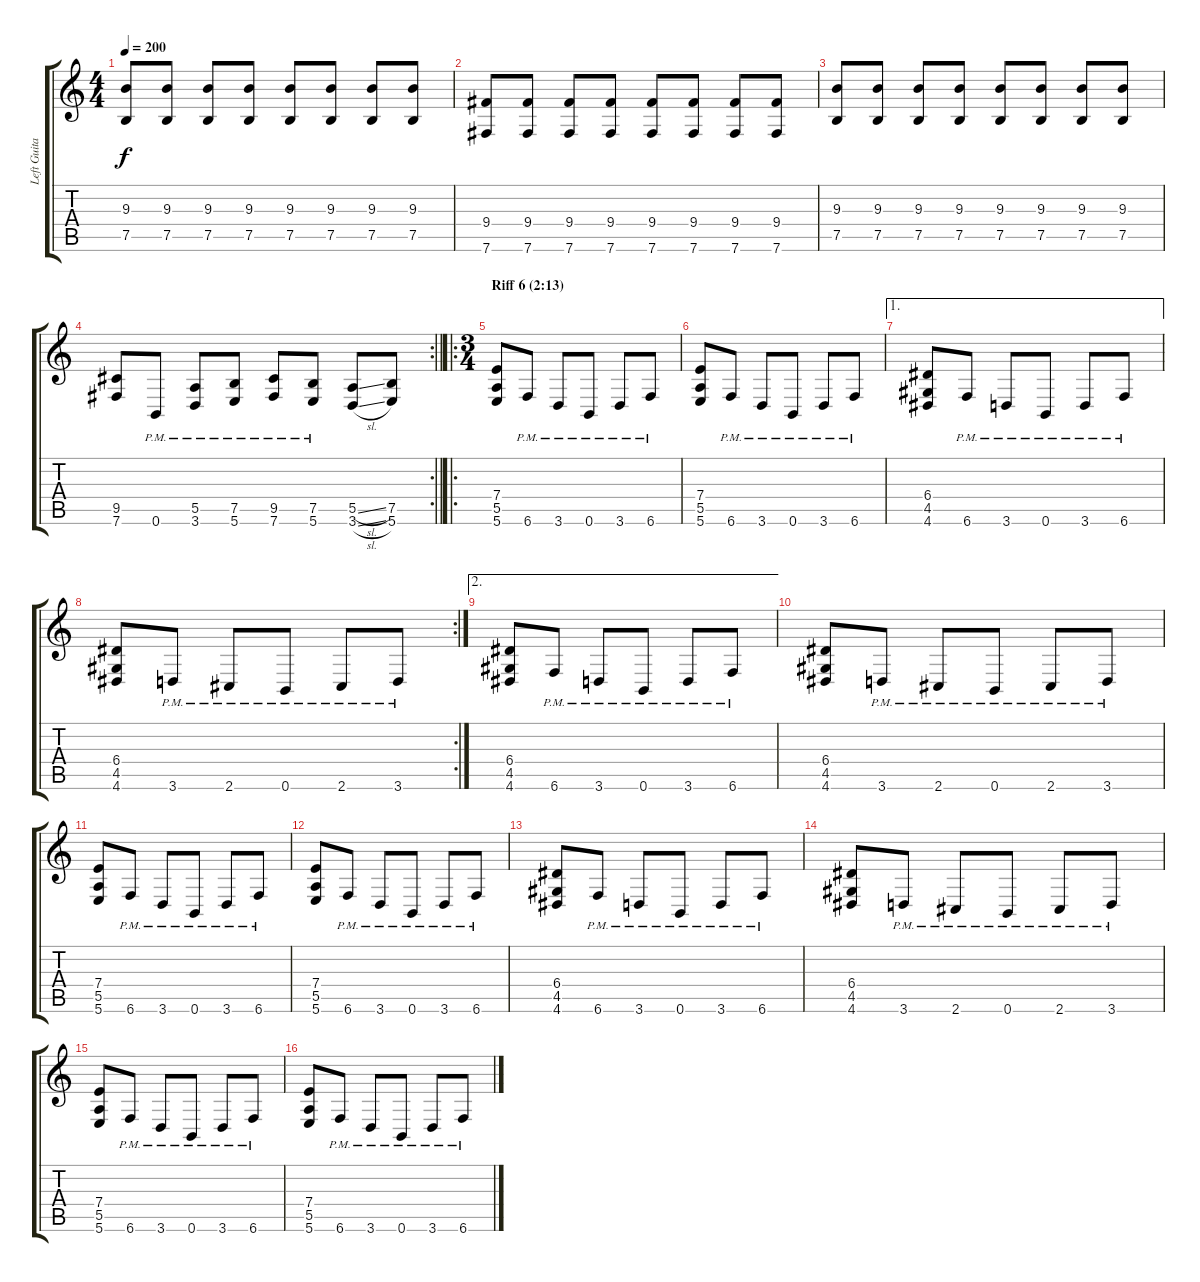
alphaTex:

\track ("Left Guitar" "Left Guita") {instrument overdrivenguitar}
\staff {score tabs}
\tuning (B3 Gb3 D3 A2 E2 B1) {hide}
\ts (4 4)
\tempo 200
\clef g2
\ks c
(9.3 7.5).8{dy f} (9.3 7.5).8 (9.3 7.5).8 (9.3 7.5).8 (9.3 7.5).8 (9.3 7.5).8 (9.3 7.5).8 (9.3 7.5).8 |
(9.4 7.6).8 (9.4 7.6).8 (9.4 7.6).8 (9.4 7.6).8 (9.4 7.6).8 (9.4 7.6).8 (9.4 7.6).8 (9.4 7.6).8 |
(9.3 7.5).8 (9.3 7.5).8 (9.3 7.5).8 (9.3 7.5).8 (9.3 7.5).8 (9.3 7.5).8 (9.3 7.5).8 (9.3 7.5).8 |
\rc 2
\barLineRight lightlight
(9.5 7.6).8 0.6{pm}.8 (5.5{pm} 3.6{pm}).8 (7.5{pm} 5.6{pm}).8 (9.5{pm} 7.6{pm}).8 (7.5{pm} 5.6{pm}).8 (5.5{sl} 3.6{sl}).8 (7.5 5.6).8 |
\ro
\ts (3 4)
\section ("" "Riff 6 (2:13)")
(7.4 5.5 5.6).8 6.6{pm}.8 3.6{pm}.8 0.6{pm}.8 3.6{pm}.8 6.6{pm}.8 |
(7.4 5.5 5.6).8 6.6{pm}.8 3.6{pm}.8 0.6{pm}.8 3.6{pm}.8 6.6{pm}.8 |
\ae 1
(6.4 4.5 4.6).8 6.6{pm}.8 3.6{pm}.8 0.6{pm}.8 3.6{pm}.8 6.6{pm}.8 |
\rc 2
(6.4 4.5 4.6).8 3.6{pm}.8 2.6{pm}.8 0.6{pm}.8 2.6{pm}.8 3.6{pm}.8 |
\ae 2
(6.4 4.5 4.6).8 6.6{pm}.8 3.6{pm}.8 0.6{pm}.8 3.6{pm}.8 6.6{pm}.8 |
(6.4 4.5 4.6).8 3.6{pm}.8 2.6{pm}.8 0.6{pm}.8 2.6{pm}.8 3.6{pm}.8 |
(7.4 5.5 5.6).8 6.6{pm}.8 3.6{pm}.8 0.6{pm}.8 3.6{pm}.8 6.6{pm}.8 |
(7.4 5.5 5.6).8 6.6{pm}.8 3.6{pm}.8 0.6{pm}.8 3.6{pm}.8 6.6{pm}.8 |
(6.4 4.5 4.6).8 6.6{pm}.8 3.6{pm}.8 0.6{pm}.8 3.6{pm}.8 6.6{pm}.8 |
(6.4 4.5 4.6).8 3.6{pm}.8 2.6{pm}.8 0.6{pm}.8 2.6{pm}.8 3.6{pm}.8 |
(7.4 5.5 5.6).8 6.6{pm}.8 3.6{pm}.8 0.6{pm}.8 3.6{pm}.8 6.6{pm}.8 |
(7.4 5.5 5.6).8 6.6{pm}.8 3.6{pm}.8 0.6{pm}.8 3.6{pm}.8 6.6{pm}.8
